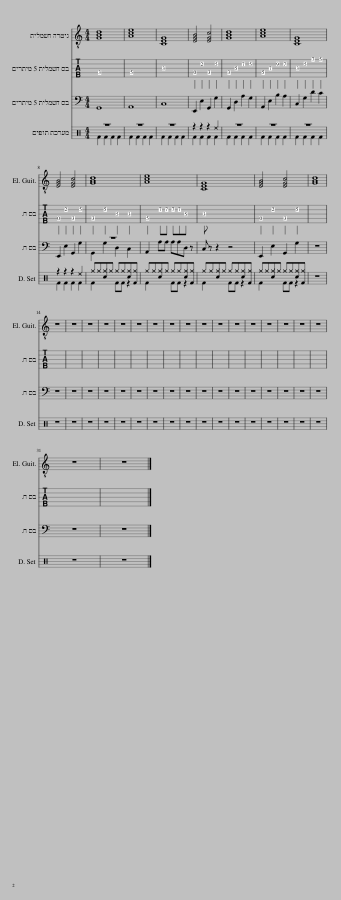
X:1
%%score 1 ( 2 3 ) ( 4 5 ) ( 6 7 )
L:1/8
M:4/4
I:linebreak $
K:C
V:1 treble-8
V:2 tab transpose=-12 stafflines=5 strings=B1,E2,A2,D3,G3
V:3 tab transpose=-12 stafflines=5 strings="B1,E2,A2,D3,G3 "
V:4 bass transpose=-12
V:5 bass transpose="-12 "
V:6 perc
K:none
V:7 perc
K:none
V:1
 [GBd]8 | [Ace]8 | [CEG]8 | [EGB]4 [EGc]4 | [GBd]8 | %5
 [Ace]8 | [CEG]8 |$ [EGB]4 [EGc]4 | [GBd]8 | [Ace]8 | %10
 [CEG]8 | [EGB]4 [EGc]4 | [GBd]8 |$ z8 | z8 | %15
 z8 | z8 | z8 | z8 | z8 | %20
 z8 | z8 | z8 | z8 | z8 | %25
 z8 | z8 | z8 | z8 | z8 |$ %30
 z8 | z8 |] %32
V:2
 !4!G,,,8 | !4!A,,,8 | !3!C,,8 | !4!E,,,2 !2!E,,2 !4!G,,,2 !2!G,,2 | !4!G,,,2 !3!D,,2 !2!A,,2 !2!G,,2 | %5
 !4!A,,,2 !3!E,,2 !2!B,,2 !2!A,,2 | !3!C,,2 !2!G,,2 !1!D,2 !1!C,2 |$ !4!E,,,2 !2!E,,2 !4!G,,,2 !2!G,,2 | x8 | !4!A,,,2 !2!A,,!2!A,, !2!A,,!2!A,,!3!D,, x | %10
 !3!C,, x x2 x4 | !4!E,,,2 !2!E,,2 !4!G,,,2 !2!G,,2 | x8 |$ x8 | x8 | %15
 x8 | x8 | x8 | x8 | x8 | %20
 x8 | x8 | x8 | x8 | x8 | %25
 x8 | x8 | x8 | x8 | x8 |$ %30
 x8 | x8 |] %32
V:3
 x8 | x8 | x8 | x8 | x8 | %5
 x8 | x8 |$ x8 | !4!G,,,2 !2!G,,2 !3!D,,2 !3!C,,2 | x8 | %10
 x8 | x8 | x8 |$ x8 | x8 | %15
 x8 | x8 | x8 | x8 | x8 | %20
 x8 | x8 | x8 | x8 | x8 | %25
 x8 | x8 | x8 | x8 | x8 |$ %30
 x8 | x8 |] %32
V:4
 G,,8 | A,,8 | C,8 | E,,2 E,2 G,,2 G,2 | G,,2 D,2 A,2 G,2 | %5
 A,,2 E,2 B,2 A,2 | C,2 G,2 D2 C2 |$ E,,2 E,2 G,,2 G,2 | z8 | A,,2 A,A, A,A,D, z | %10
 C, z z2 z4 | E,,2 E,2 G,,2 G,2 | z8 |$ z8 | z8 | %15
 z8 | z8 | z8 | z8 | z8 | %20
 z8 | z8 | z8 | z8 | z8 | %25
 z8 | z8 | z8 | z8 | z8 |$ %30
 z8 | z8 |] %32
V:5
 x8 | x8 | x8 | x8 | x8 | %5
 x8 | x8 |$ x8 | G,,2 G,2 D,2 C,2 | x8 | %10
 x8 | x8 | x8 |$ x8 | x8 | %15
 x8 | x8 | x8 | x8 | x8 | %20
 x8 | x8 | x8 | x8 | x8 | %25
 x8 | x8 | x8 | x8 | x8 |$ %30
 x8 | x8 |] %32
V:6
 z8 | z8 | z8 | z2 z2 z2 ^e2 | z8 | %5
 z8 | z8 |$ z2 z2 z2 ^e2 | ^g^g^g^g ^g^g[c^g][F^g] | ^g^g^g^g ^g^g[c^g][F^g] | %10
 ^g^g^g^g ^g^g[c^g][F^g] | ^g^g^g^g ^g^g[c^g][F^g] | z8 |$ z8 | z8 | %15
 z8 | z8 | z8 | z8 | z8 | %20
 z8 | z8 | z8 | z8 | z8 | %25
 z8 | z8 | z8 | z8 | z8 |$ %30
 z8 | z8 |] %32
V:7
 F2 F2 F2 F2 | F2 F2 F2 F2 | F2 F2 F2 F2 | F2 F2 F2 F2 | F2 F2 F2 F2 | %5
 F2 F2 F2 F2 | F2 F2 F2 F2 |$ F2 F2 F2 F2 | F2 c2 FF z2 | F2 c2 FF z2 | %10
 F2 c2 FF z2 | F2 c2 FF z2 | x8 |$ x8 | x8 | %15
 x8 | x8 | x8 | x8 | x8 | %20
 x8 | x8 | x8 | x8 | x8 | %25
 x8 | x8 | x8 | x8 | x8 |$ %30
 x8 | x8 |] %32
